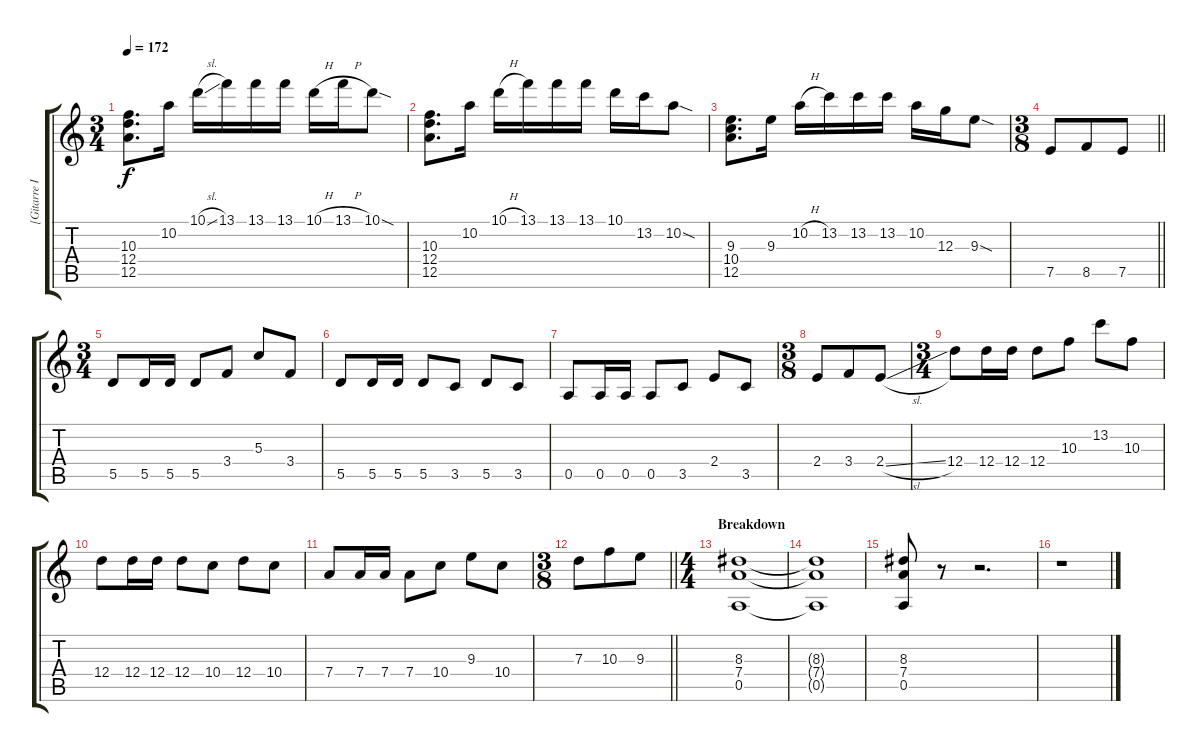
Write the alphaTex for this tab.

\track ("[Gitarre II]" "[Gitarre I") {instrument overdrivenguitar}
\staff {score tabs}
\tuning (E4 B3 G3 D3 A2 E2) {hide}
\ts (3 4)
\tempo 172
\clef g2
\ks c
(10.3 12.4 12.5).8{d dy f} 10.2.16 10.1{sl}.16 13.1.16 13.1.16 13.1.16 10.1{h}.16 13.1{h}.16 10.1{sod}.8 |
(10.3 12.4 12.5).8{d} 10.2.16 10.1{h}.16 13.1.16 13.1.16 13.1.16 10.1.16 13.2.16 10.2{sod}.8 |
(9.3 10.4 12.5).8{d} 9.3.16 10.2{h}.16 13.2.16 13.2.16 13.2.16 10.2.16 12.3.16 9.3{sod}.8 |
\ts (3 8)
\barLineRight lightlight
7.5.8{instrument overdrivenguitar} 8.5.8 7.5.8 |
\ts (3 4)
5.5.8 5.5.16 5.5.16 5.5.8 3.4.8 5.3.8 3.4.8 |
5.5.8 5.5.16 5.5.16 5.5.8 3.5.8 5.5.8 3.5.8 |
0.5.8 0.5.16 0.5.16 0.5.8 3.5.8 2.4.8 3.5.8 |
\ts (3 8)
2.4.8 3.4.8 2.4{sl}.8 |
\ts (3 4)
12.4.8 12.4.16 12.4.16 12.4.8 10.3.8 13.2.8 10.3.8 |
12.4.8 12.4.16 12.4.16 12.4.8 10.4.8 12.4.8 10.4.8 |
7.4.8 7.4.16 7.4.16 7.4.8 10.4.8 9.3.8 10.4.8 |
\ts (3 8)
\barLineRight lightlight
7.3.8 10.3.8 9.3.8 |
\ts (4 4)
\section ("" "Breakdown")
(8.3 7.4 0.5).1{volume 14 balance 2 instrument distortionguitar} |
(8.3{t} 7.4{t} 0.5{t}).1 |
(8.3 7.4 0.5).8 r.8 r.2{d} |
r.1
